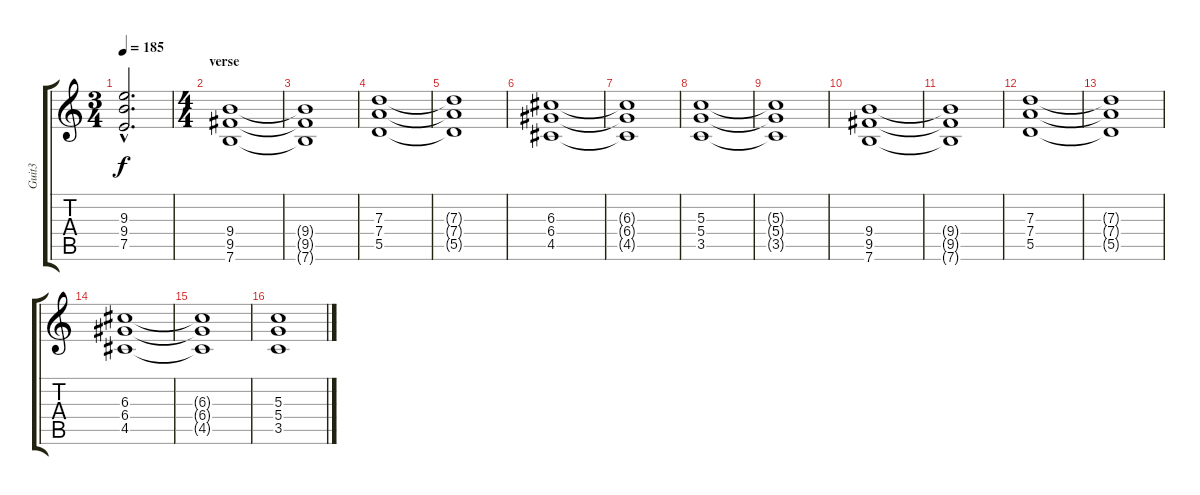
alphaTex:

\track ("Guit3" "Guit3") {instrument acousticguitarnylon}
\staff {score tabs}
\tuning (E4 B3 G3 D3 A2 E2) {hide}
\ts (3 4)
\tempo 185
\clef g2
\ks c
(9.3{hac t} 9.4{hac t} 7.5{hac t}).2{d dy f} |
\ts (4 4)
\section ("" "verse")
(9.4 9.5 7.6).1{volume 11 instrument overdrivenguitar} |
(9.4{t} 9.5{t} 7.6{t}).1 |
(7.3 7.4 5.5).1 |
(7.3{t} 7.4{t} 5.5{t}).1 |
(6.3 6.4 4.5).1 |
(6.3{t} 6.4{t} 4.5{t}).1 |
(5.3 5.4 3.5).1 |
(5.3{t} 5.4{t} 3.5{t}).1 |
(9.4 9.5 7.6).1{volume 11 instrument overdrivenguitar} |
(9.4{t} 9.5{t} 7.6{t}).1 |
(7.3 7.4 5.5).1 |
(7.3{t} 7.4{t} 5.5{t}).1 |
(6.3 6.4 4.5).1 |
(6.3{t} 6.4{t} 4.5{t}).1 |
(5.3 5.4 3.5).1
